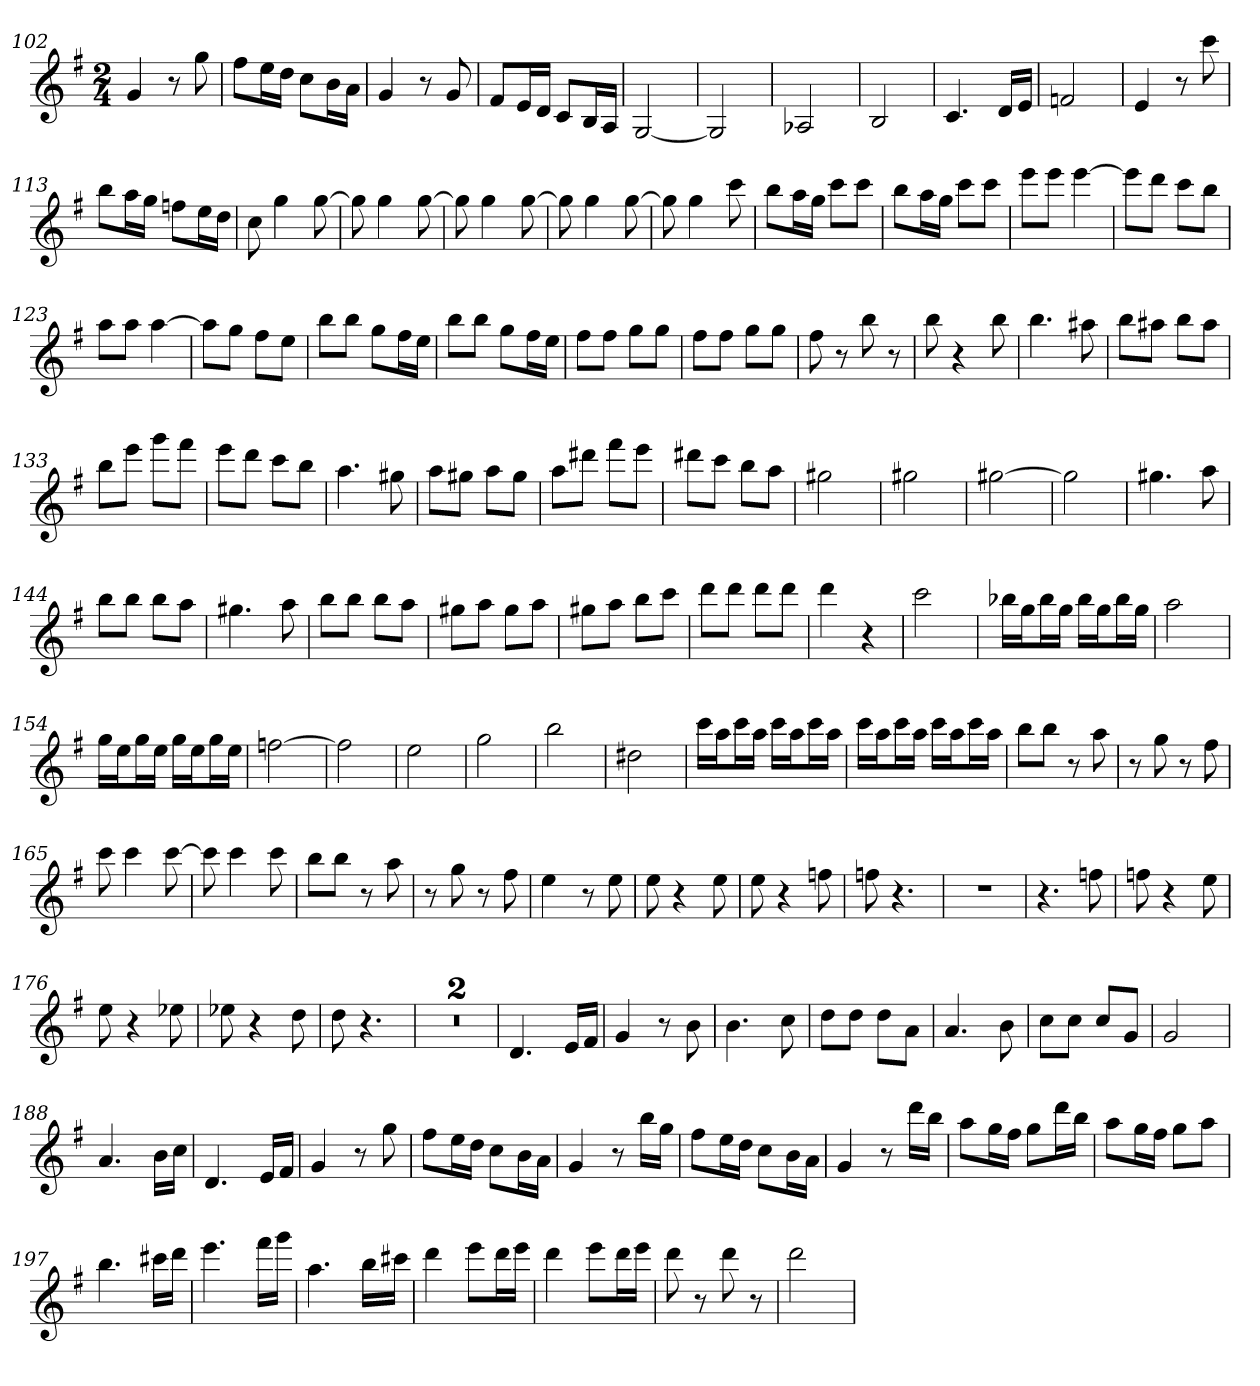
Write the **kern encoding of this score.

**kern
*part1
*staff1
*k[f#]
*G:
*M2/4
=102
4g
8r
8gg
=103
8ff#L
16eeL
16ddJJ
8ccL
16bL
16aJJ
=104
4g
8r
8g
=105
8f#L
16eL
16dJJ
8cL
16BL
16AJJ
=106
[2G
=107
2G]
=108
2A-X
=109
2B
=110
4.c
16dLL
16eJJ
=111
2fn
=112
4e
8r
8ccc
=113
8bbL
16aaL
16ggJJ
8ffnL
16eeL
16ddJJ
=114
8cc
4gg
[8gg
=115
8gg]
4gg
[8gg
=116
8gg]
4gg
[8gg
=117
8gg]
4gg
[8gg
=118
8gg]
4gg
8ccc
=119
8bbL
16aaL
16ggJJ
8cccL
8cccJ
=120
8bbL
16aaL
16ggJJ
8cccL
8cccJ
=121
8eeeL
8eeeJ
[4eee
=122
8eeeL]
8dddJ
8cccL
8bbJ
=123
8aaL
8aaJ
[4aa
=124
8aaL]
8ggJ
8ff#L
8eeJ
=125
8bbL
8bbJ
8ggL
16ff#L
16eeJJ
=126
8bbL
8bbJ
8ggL
16ff#L
16eeJJ
=127
8ff#L
8ff#J
8ggL
8ggJ
=128
8ff#L
8ff#J
8ggL
8ggJ
=129
8ff#
8r
8bb
8r
=130
8bb
4r
8bb
=131
4.bb
8aa#X
=132
8bbL
8aa#XJ
8bbL
8aa#J
=133
8bbL
8eeeJ
8gggL
8fff#J
=134
8eeeL
8dddJ
8cccL
8bbJ
=135
4.aa
8gg#X
=136
8aaL
8gg#XJ
8aaL
8gg#J
=137
8aaL
8ddd#XJ
8fff#L
8eeeJ
=138
8ddd#XL
8cccJ
8bbL
8aaJ
=139
2gg#X
=140
2gg#X
=141
[2gg#X
=142
2gg#]
=143
4.gg#X
8aa
=144
8bbL
8bbJ
8bbL
8aaJ
=145
4.gg#X
8aa
=146
8bbL
8bbJ
8bbL
8aaJ
=147
8gg#XL
8aaJ
8gg#L
8aaJ
=148
8gg#XL
8aaJ
8bbL
8cccJ
=149
8dddL
8dddJ
8dddL
8dddJ
=150
4ddd
4r
=151
2ccc
=152
16bb-XLL
16ggJ
16bb-L
16ggJJ
16bb-LL
16ggJ
16bb-L
16ggJJ
=153
2aa
=154
16ggLL
16eeJ
16ggL
16eeJJ
16ggLL
16eeJ
16ggL
16eeJJ
=155
[2ffn
=156
2ff]
=157
2ee
=158
2gg
=159
2bb
=160
2dd#X
=161
16cccLL
16aaJ
16cccL
16aaJJ
16cccLL
16aaJ
16cccL
16aaJJ
=162
16cccLL
16aaJ
16cccL
16aaJJ
16cccLL
16aaJ
16cccL
16aaJJ
=163
8bbL
8bbJ
8r
8aa
=164
8r
8gg
8r
8ff#
=165
8ccc
4ccc
[8ccc
=166
8ccc]
4ccc
8ccc
=167
8bbL
8bbJ
8r
8aa
=168
8r
8gg
8r
8ff#
=169
4ee
8r
8ee
=170
8ee
4r
8ee
=171
8ee
4r
8ffn
=172
8ffn
4.r
=173
2r
=174
4.r
8ffn
=175
8ffn
4r
8ee
=176
8ee
4r
8ee-X
=177
8ee-X
4r
8dd
=178
8dd
4.r
=179
2r
=180
2r
=181
4.d
16eLL
16f#JJ
=182
4g
8r
8b
=183
4.b
8cc
=184
8ddL
8ddJ
8ddL
8aJ
=185
4.a
8b
=186
8ccL
8ccJ
8ccL
8gJ
=187
2g
=188
4.a
16bLL
16ccJJ
=189
4.d
16eLL
16f#JJ
=190
4g
8r
8gg
=191
8ff#L
16eeL
16ddJJ
8ccL
16bL
16aJJ
=192
4g
8r
16bbLL
16ggJJ
=193
8ff#L
16eeL
16ddJJ
8ccL
16bL
16aJJ
=194
4g
8r
16dddLL
16bbJJ
=195
8aaL
16ggL
16ff#JJ
8ggL
16dddL
16bbJJ
=196
8aaL
16ggL
16ff#JJ
8ggL
8aaJ
=197
4.bb
16ccc#XLL
16dddJJ
=198
4.eee
16fff#LL
16gggJJ
=199
4.aa
16bbLL
16ccc#XJJ
=200
4ddd
8eeeL
16dddL
16eeeJJ
=201
4ddd
8eeeL
16dddL
16eeeJJ
=202
8ddd
8r
8ddd
8r
=203
2ddd
=
*-
